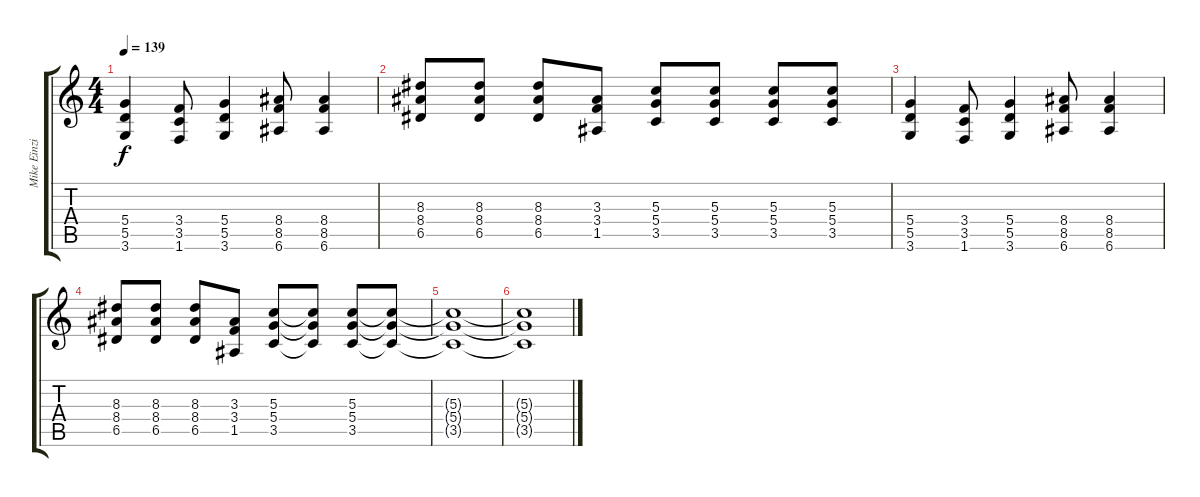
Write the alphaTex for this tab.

\track ("Mike Einziger - Guitar" "Mike Einzi") {instrument overdrivenguitar}
\staff {score tabs}
\tuning (E4 B3 G3 D3 A2 E2) {hide}
\ts (4 4)
\tempo 139
\clef g2
\ks c
(5.4 5.5 3.6).4{dy f} (3.4 3.5 1.6).8 (5.4 5.5 3.6).4 (8.4 8.5 6.6).8 (8.4 8.5 6.6).4 |
(8.3 8.4 6.5).8 (8.3 8.4 6.5).8 (8.3 8.4 6.5).8 (3.3 3.4 1.5).8 (5.3 5.4 3.5).8 (5.3 5.4 3.5).8 (5.3 5.4 3.5).8 (5.3 5.4 3.5).8 |
(5.4 5.5 3.6).4 (3.4 3.5 1.6).8 (5.4 5.5 3.6).4 (8.4 8.5 6.6).8 (8.4 8.5 6.6).4 |
(8.3 8.4 6.5).8 (8.3 8.4 6.5).8 (8.3 8.4 6.5).8 (3.3 3.4 1.5).8 (5.3 5.4 3.5).8 (5.3{t} 5.4{t} 3.5{t}).8 (5.3 5.4 3.5).8 (5.3{t} 5.4{t} 3.5{t}).8 |
(5.3{t} 5.4{t} 3.5{t}).1 |
(5.3{t} 5.4{t} 3.5{t}).1
